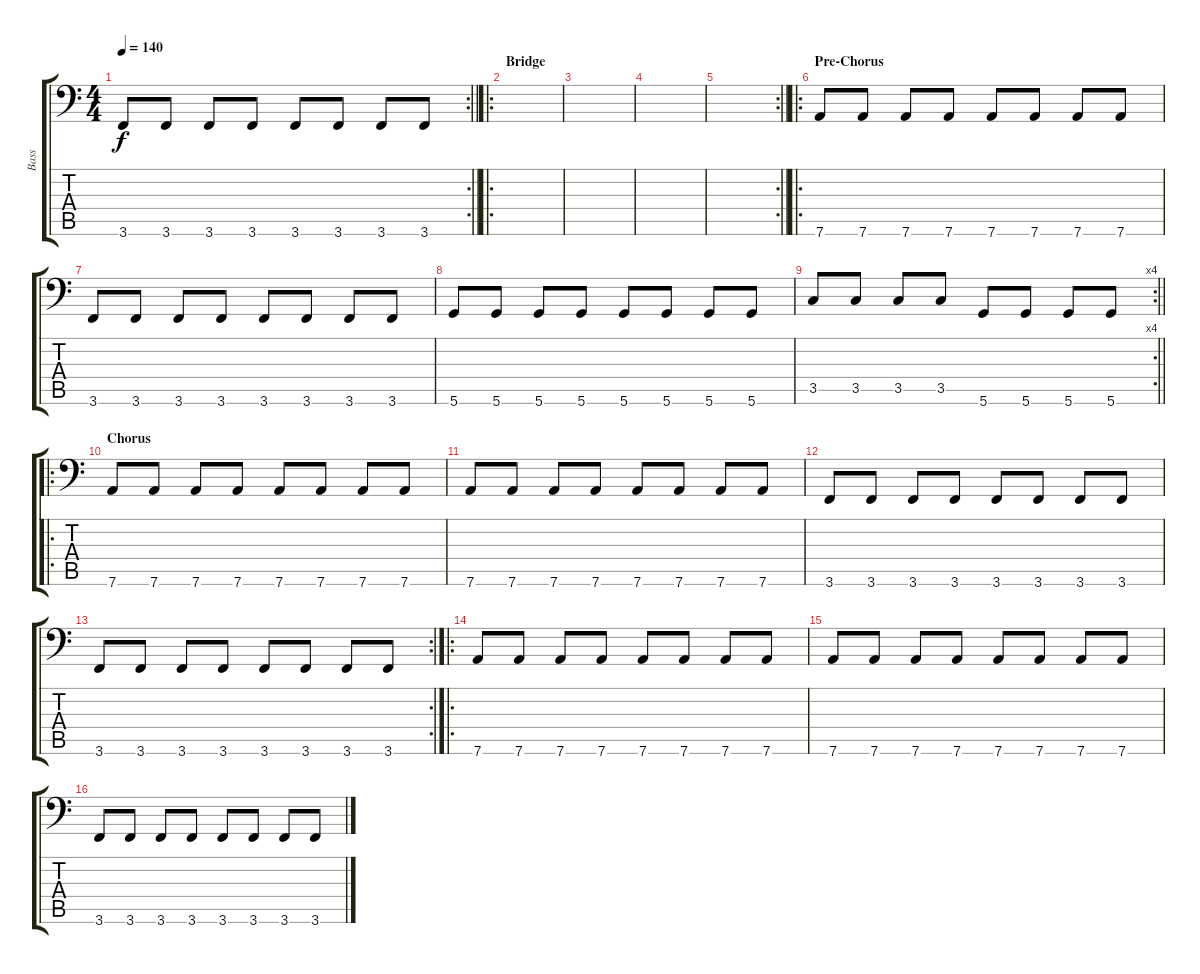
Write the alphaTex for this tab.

\track ("Bass" "Bass") {instrument electricbasspick}
\staff {score tabs}
\tuning (E3 B2 G2 D2 A1 D1) {hide}
\rc 2
\ts (4 4)
\tempo 140
\clef f4
\barLineRight lightlight
\ks c
3.6.8{dy f} 3.6.8 3.6.8 3.6.8 3.6.8 3.6.8 3.6.8 3.6.8 |
\ro
\section ("" "Bridge")
|
|
|
\rc 2
\barLineRight lightlight
|
\ro
\section ("" "Pre-Chorus")
7.6.8 7.6.8 7.6.8 7.6.8 7.6.8 7.6.8 7.6.8 7.6.8 |
3.6.8 3.6.8 3.6.8 3.6.8 3.6.8 3.6.8 3.6.8 3.6.8 |
5.6.8 5.6.8 5.6.8 5.6.8 5.6.8 5.6.8 5.6.8 5.6.8 |
\rc 4
\barLineRight lightlight
3.5.8 3.5.8 3.5.8 3.5.8 5.6.8 5.6.8 5.6.8 5.6.8 |
\ro
\section ("" "Chorus")
7.6.8 7.6.8 7.6.8 7.6.8 7.6.8 7.6.8 7.6.8 7.6.8 |
7.6.8 7.6.8 7.6.8 7.6.8 7.6.8 7.6.8 7.6.8 7.6.8 |
3.6.8 3.6.8 3.6.8 3.6.8 3.6.8 3.6.8 3.6.8 3.6.8 |
\rc 2
3.6.8 3.6.8 3.6.8 3.6.8 3.6.8 3.6.8 3.6.8 3.6.8 |
\ro
7.6.8 7.6.8 7.6.8 7.6.8 7.6.8 7.6.8 7.6.8 7.6.8 |
7.6.8 7.6.8 7.6.8 7.6.8 7.6.8 7.6.8 7.6.8 7.6.8 |
3.6.8 3.6.8 3.6.8 3.6.8 3.6.8 3.6.8 3.6.8 3.6.8
